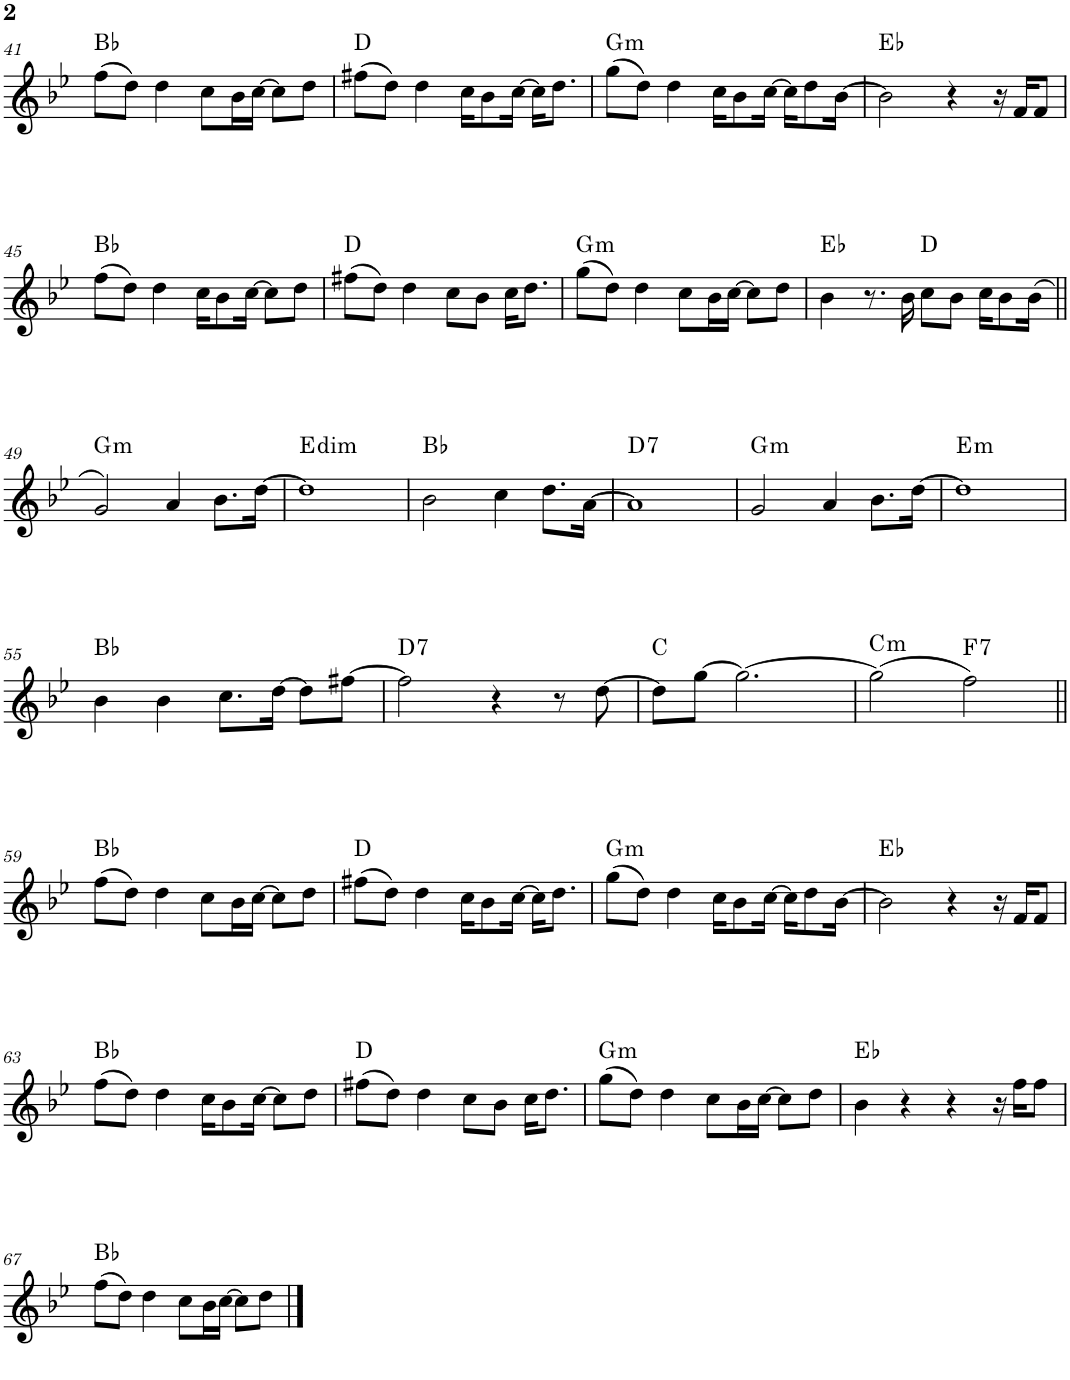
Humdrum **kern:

**kern	**harte
*part1	*part1
*staff1	*
*I"Piano	*
*I'Pno.	*
!!LO:PB:g=z
*clefG2	*
*k[b-e-]	*
*M4/4	*
=41	=41
(8ff\L	Bb:maj
8dd\J)	.
4dd\	.
8cc\L	.
16b-\L	.
[16cc\JJ	.
8cc\L]	.
8dd\J	.
=42	=42
(8ff#X\L	D:maj
8dd\J)	.
4dd\	.
16cc\KL	.
8b-\	.
[16cc\Jk	.
16cc\KL]	.
8.dd\J	.
=43	=43
!	!LO:H:kt=m
(8gg\L	G:min
8dd\J)	.
4dd\	.
16cc\KL	.
8b-\	.
[16cc\Jk	.
16cc\KL]	.
8dd\	.
[16b-\Jk	.
=44	=44
2b-\]	Eb:maj
4r	.
16r	.
16f/KL	.
8f/J	.
!!LO:LB:g=z
=45	=45
(8ff\L	Bb:maj
8dd\J)	.
4dd\	.
16cc\KL	.
8b-\	.
[16cc\Jk	.
8cc\L]	.
8dd\J	.
=46	=46
(8ff#X\L	D:maj
8dd\J)	.
4dd\	.
8cc\L	.
8b-\J	.
16cc\KL	.
8.dd\J	.
=47	=47
!	!LO:H:kt=m
(8gg\L	G:min
8dd\J)	.
4dd\	.
8cc\L	.
16b-\L	.
[16cc\JJ	.
8cc\L]	.
8dd\J	.
=48	=48
4b-\	Eb:maj
8.r	.
16b-\	.
8cc\L	D:maj
8b-\J	.
16cc\KL	.
8b-\	.
(16b-\Jk	.
!!LO:LB:g=z
=49||	=49||
!	!LO:H:kt=m
2g/)	G:min
4a/	.
8.b-\L	.
[16dd\Jk	.
=50	=50
!	!LO:H:kt=dim
1dd]	E:dim
=51	=51
2b-\	Bb:maj
4cc\	.
8.dd\L	.
[16a\Jk	.
=52	=52
!	!LO:H:kt=7
1a]	D:7
=53	=53
!	!LO:H:kt=m
2g/	G:min
4a/	.
8.b-\L	.
[16dd\Jk	.
=54	=54
!	!LO:H:kt=m
1dd]	E:min
!!LO:LB:g=z
=55	=55
4b-\	Bb:maj
4b-\	.
8.cc\L	.
[16dd\Jk	.
8dd\L]	.
[8ff#X\J	.
=56	=56
!	!LO:H:kt=7
2ff#\]	D:7
4r	.
8r	.
[8dd\	.
=57	=57
8dd\L]	C:maj
[8gg\J	.
2.gg\_	.
=58	=58
!	!LO:H:kt=m
(2gg\]	C:min
!	!LO:H:kt=7
2ff\)	F:7
!!LO:LB:g=z
=59||	=59||
(8ff\L	Bb:maj
8dd\J)	.
4dd\	.
8cc\L	.
16b-\L	.
[16cc\JJ	.
8cc\L]	.
8dd\J	.
=60	=60
(8ff#X\L	D:maj
8dd\J)	.
4dd\	.
16cc\KL	.
8b-\	.
[16cc\Jk	.
16cc\KL]	.
8.dd\J	.
=61	=61
!	!LO:H:kt=m
(8gg\L	G:min
8dd\J)	.
4dd\	.
16cc\KL	.
8b-\	.
[16cc\Jk	.
16cc\KL]	.
8dd\	.
[16b-\Jk	.
=62	=62
2b-\]	Eb:maj
4r	.
16r	.
16f/KL	.
8f/J	.
!!LO:LB:g=z
=63	=63
(8ff\L	Bb:maj
8dd\J)	.
4dd\	.
16cc\KL	.
8b-\	.
[16cc\Jk	.
8cc\L]	.
8dd\J	.
=64	=64
(8ff#X\L	D:maj
8dd\J)	.
4dd\	.
8cc\L	.
8b-\J	.
16cc\KL	.
8.dd\J	.
=65	=65
!	!LO:H:kt=m
(8gg\L	G:min
8dd\J)	.
4dd\	.
8cc\L	.
16b-\L	.
[16cc\JJ	.
8cc\L]	.
8dd\J	.
=66	=66
4b-\	Eb:maj
4r	.
4r	.
16r	.
16ff\KL	.
8ff\J	.
!!LO:LB:g=z
=67	=67
(8ff\L	Bb:maj
8dd\J)	.
4dd\	.
8cc\L	.
16b-\L	.
[16cc\JJ	.
8cc\L]	.
8dd\J	.
==	==
*-	*-
